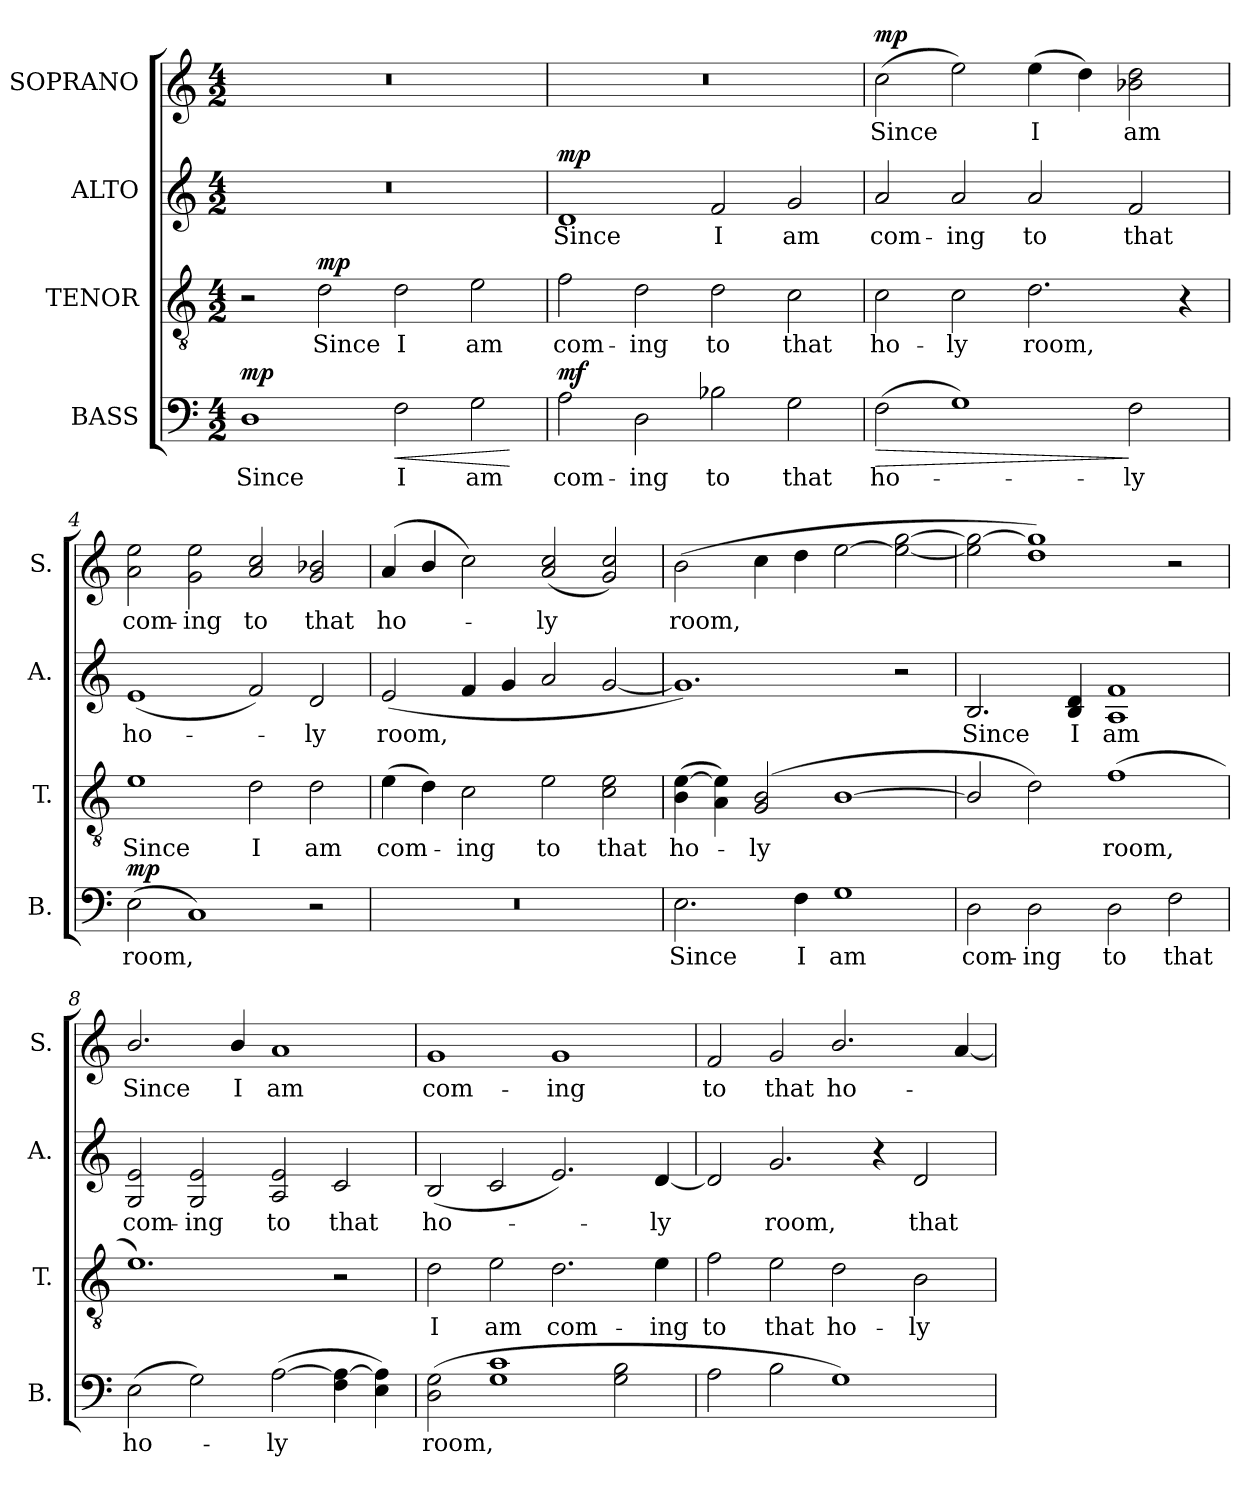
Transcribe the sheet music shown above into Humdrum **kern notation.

**kern	**text	**dynam	**kern	**text	**dynam	**kern	**text	**dynam	**kern	**text	**dynam
*part4	*part4	*part4	*part3	*part3	*part3	*part2	*part2	*part2	*part1	*part1	*part1
*staff4	*staff4	*staff4	*staff3	*staff3	*staff3	*staff2	*staff2	*staff2	*staff1	*staff1	*staff1
*I"BASS	*	*	*I"TENOR	*	*	*I"ALTO	*	*	*I"SOPRANO	*	*
*I'B.	*	*	*I'T.	*	*	*I'A.	*	*	*I'S.	*	*
*clefF4	*	*	*clefGv2	*	*	*clefG2	*	*	*clefG2	*	*
*	*	*	*ITrd7c12	*	*	*	*	*	*	*	*
*k[]	*	*	*k[]	*	*	*k[]	*	*	*k[]	*	*
*C:	*	*	*C:	*	*	*C:	*	*	*C:	*	*
*M4/2	*	*	*M4/2	*	*	*M4/2	*	*	*M4/2	*	*
*MM136	*	*	*MM136	*	*	*MM136	*	*	*MM136	*	*
=1	=1	=1	=1	=1	=1	=1	=1	=1	=1	=1	=1
!	!LO:LY:b	!LO:DY:a	!	!	!	!LO:N:vis=1	!	!	!LO:N:vis=1	!	!
1D	Since	mp	2r	.	.	0r	.	.	0r	.	.
!	!	!	!	!LO:LY:b	!LO:DY:a	!	!	!	!	!	!
.	.	.	2D\	Since	mp	.	.	.	.	.	.
!	!LO:LY:b	!LO:HP:b	!	!LO:LY:b	!	!	!	!	!	!	!
2F\	I	<	2D\	I	.	.	.	.	.	.	.
!	!LO:LY:b	!	!	!LO:LY:b	!	!	!	!	!	!	!
2G\	am	.	2E\	am	.	.	.	.	.	.	.
.	.	[	.	.	.	.	.	.	.	.	.
=2	=2	=2	=2	=2	=2	=2	=2	=2	=2	=2	=2
!	!LO:LY:b	!LO:DY:a	!	!LO:LY:b	!	!	!LO:LY:b	!LO:DY:a	!LO:N:vis=1	!	!
2A\	com-	mf	2F\	com-	.	1d	Since	mp	0r	.	.
!	!LO:LY:b	!	!	!LO:LY:b	!	!	!	!	!	!	!
2D\	-ing	.	2D\	-ing	.	.	.	.	.	.	.
!	!LO:LY:b	!	!	!LO:LY:b	!	!	!LO:LY:b	!	!	!	!
2B-X\	to	.	2D\	to	.	2f/	I	.	.	.	.
!	!LO:LY:b	!	!	!LO:LY:b	!	!	!LO:LY:b	!	!	!	!
2G\	that	.	2C\	that	.	2g/	am	.	.	.	.
=3	=3	=3	=3	=3	=3	=3	=3	=3	=3	=3	=3
!	!LO:LY:b	!LO:HP:b	!	!LO:LY:b	!	!	!LO:LY:b	!	!	!LO:LY:b	!LO:DY:a
(>2F\	ho-	>	2C\	ho-	.	2a/	com-	.	(>2cc\	Since	mp
!	!	!	!	!LO:LY:b	!	!	!LO:LY:b	!	!	!	!
1G)	.	.	2C\	-ly	.	2a/	-ing	.	2ee\)	.	.
!	!	!	!	!LO:LY:b	!	!	!LO:LY:b	!	!	!LO:LY:b	!
.	.	.	2.D\	room,	.	2a/	to	.	(>4ee\	I	.
.	.	.	.	.	.	.	.	.	4dd\)	.	.
!	!LO:LY:b	!	!	!	!	!	!LO:LY:b	!	!	!LO:LY:b	!
2F\	-ly	]	.	.	.	2f/	that	.	2b-X\ 2dd\	am	.
.	.	.	4r	.	.	.	.	.	.	.	.
!!LO:LB:g=z
=4	=4	=4	=4	=4	=4	=4	=4	=4	=4	=4	=4
!	!LO:LY:b	!LO:DY:a	!	!LO:LY:b	!	!	!LO:LY:b	!	!	!LO:LY:b	!
(>2E\	room,	mp	1E	Since	.	(<1e	ho-	.	2a\ 2ee\	com-	.
!	!	!	!	!	!	!	!	!	!	!LO:LY:b	!
1C)	.	.	.	.	.	.	.	.	2g\ 2ee\	-ing	.
!	!	!	!	!LO:LY:b	!	!	!	!	!	!LO:LY:b	!
.	.	.	2D\	I	.	2f/)	.	.	2a/ 2cc/	to	.
!	!	!	!	!LO:LY:b	!	!	!LO:LY:b	!	!	!LO:LY:b	!
2r	.	.	2D\	am	.	2d/	-ly	.	2g/ 2b-X/	that	.
=5	=5	=5	=5	=5	=5	=5	=5	=5	=5	=5	=5
!LO:N:vis=1	!	!	!	!LO:LY:b	!	!	!LO:LY:b	!	!	!LO:LY:b	!
0r	.	.	(>4E\	com-	.	(<2e/	room,	.	(<4a/	ho-	.
.	.	.	4D\)	.	.	.	.	.	4b/	.	.
!	!	!	!	!LO:LY:b	!	!	!	!	!	!	!
.	.	.	2C\	-ing	.	4f/	.	.	2cc\)	.	.
.	.	.	.	.	.	4g/	.	.	.	.	.
!	!	!	!	!LO:LY:b	!	!	!	!	!	!LO:LY:b	!
.	.	.	2E\	to	.	2a/	.	.	(<2a/ 2cc/	-ly	.
!	!	!	!	!LO:LY:b	!	!	!	!	!	!	!
.	.	.	2C\ 2E\	that	.	[<2g/	.	.	2g/ 2cc/)	.	.
=6	=6	=6	=6	=6	=6	=6	=6	=6	=6	=6	=6
!	!LO:LY:b	!	!	!LO:LY:b	!	!	!	!	!	!LO:LY:b	!
2.E\	Since	.	(>4BB\ [>4E\	ho-	.	1.g])	.	.	(>2b\	room,	.
.	.	.	4AA\ 4E\])	.	.	.	.	.	.	.	.
!	!	!	!	!LO:LY:b	!	!	!	!	!	!	!
.	.	.	(<2GG/ 2BB/	-ly	.	.	.	.	4cc\	.	.
!	!LO:LY:b	!	!	!	!	!	!	!	!	!	!
4F\	I	.	.	.	.	.	.	.	4dd\	.	.
!	!LO:LY:b	!	!	!	!	!	!	!	!	!	!
1G	am	.	[<1BB	.	.	.	.	.	[>2ee\	.	.
.	.	.	.	.	.	2r	.	.	2ee\_ [>2gg\	.	.
!!LO:PB:g=z
=7	=7	=7	=7	=7	=7	=7	=7	=7	=7	=7	=7
!	!LO:LY:b	!	!	!	!	!	!LO:LY:b	!	!	!	!
2D\	com-	.	2BB/]	.	.	2.B/	Since	.	2ee\] 2gg\_	.	.
!	!LO:LY:b	!	!	!	!	!	!	!	!	!	!
2D\	-ing	.	2D\)	.	.	.	.	.	1dd 1gg])	.	.
!	!	!	!	!	!	!	!LO:LY:b	!	!	!	!
.	.	.	.	.	.	4B/ 4d/	I	.	.	.	.
!	!LO:LY:b	!	!	!LO:LY:b	!	!	!LO:LY:b	!	!	!	!
2D\	to	.	(>1F	room,	.	1A 1f	am	.	.	.	.
!	!LO:LY:b	!	!	!	!	!	!	!	!	!	!
2F\	that	.	.	.	.	.	.	.	2r	.	.
=8	=8	=8	=8	=8	=8	=8	=8	=8	=8	=8	=8
!	!LO:LY:b	!	!	!	!	!	!LO:LY:b	!	!	!LO:LY:b	!
(>2E\	ho-	.	1.E)	.	.	2G/ 2e/	com-	.	2.b/	Since	.
!	!	!	!	!	!	!	!LO:LY:b	!	!	!	!
2G\)	.	.	.	.	.	2G/ 2e/	-ing	.	.	.	.
!	!	!	!	!	!	!	!	!	!	!LO:LY:b	!
.	.	.	.	.	.	.	.	.	4b/	I	.
!	!LO:LY:b	!	!	!	!	!	!LO:LY:b	!	!	!LO:LY:b	!
(>[>2A\	-ly	.	.	.	.	2A/ 2e/	to	.	1a	am	.
!	!	!	!	!	!	!	!LO:LY:b	!	!	!	!
4F\ 4A\_	.	.	2r	.	.	2c/	that	.	.	.	.
4E\ 4A\])	.	.	.	.	.	.	.	.	.	.	.
=9	=9	=9	=9	=9	=9	=9	=9	=9	=9	=9	=9
!	!LO:LY:b	!	!	!LO:LY:b	!	!	!LO:LY:b	!	!	!LO:LY:b	!
(>2D\ 2G\	room,	.	2D\	I	.	(<2B/	ho-	.	1g	com-	.
!	!	!	!	!LO:LY:b	!	!	!	!	!	!	!
1G 1c	.	.	2E\	am	.	2c/	.	.	.	.	.
!	!	!	!	!LO:LY:b	!	!	!	!	!	!LO:LY:b	!
.	.	.	2.D\	com-	.	2.e/)	.	.	1g	-ing	.
2G\ 2B\	.	.	.	.	.	.	.	.	.	.	.
!	!	!	!	!LO:LY:b	!	!	!LO:LY:b	!	!	!	!
.	.	.	4E\	-ing	.	[<4d/	-ly	.	.	.	.
=10	=10	=10	=10	=10	=10	=10	=10	=10	=10	=10	=10
!	!	!	!	!LO:LY:b	!	!	!	!	!	!LO:LY:b	!
2A\	.	.	2F\	to	.	2d/]	.	.	2f/	to	.
!	!	!	!	!LO:LY:b	!	!	!LO:LY:b	!	!	!LO:LY:b	!
2B\	.	.	2E\	that	.	2.g/	room,	.	2g/	that	.
!	!	!	!	!LO:LY:b	!	!	!	!	!	!LO:LY:b	!
1G)	.	.	2D\	ho-	.	.	.	.	2.b/	ho-	.
.	.	.	.	.	.	4r	.	.	.	.	.
!	!	!	!	!LO:LY:b	!	!	!LO:LY:b	!	!	!	!
.	.	.	2BB\	-ly	.	2d/	that	.	.	.	.
.	.	.	.	.	.	.	.	.	[<4a/	.	.
=	=	=	=	=	=	=	=	=	=	=	=
*-	*-	*-	*-	*-	*-	*-	*-	*-	*-	*-	*-
